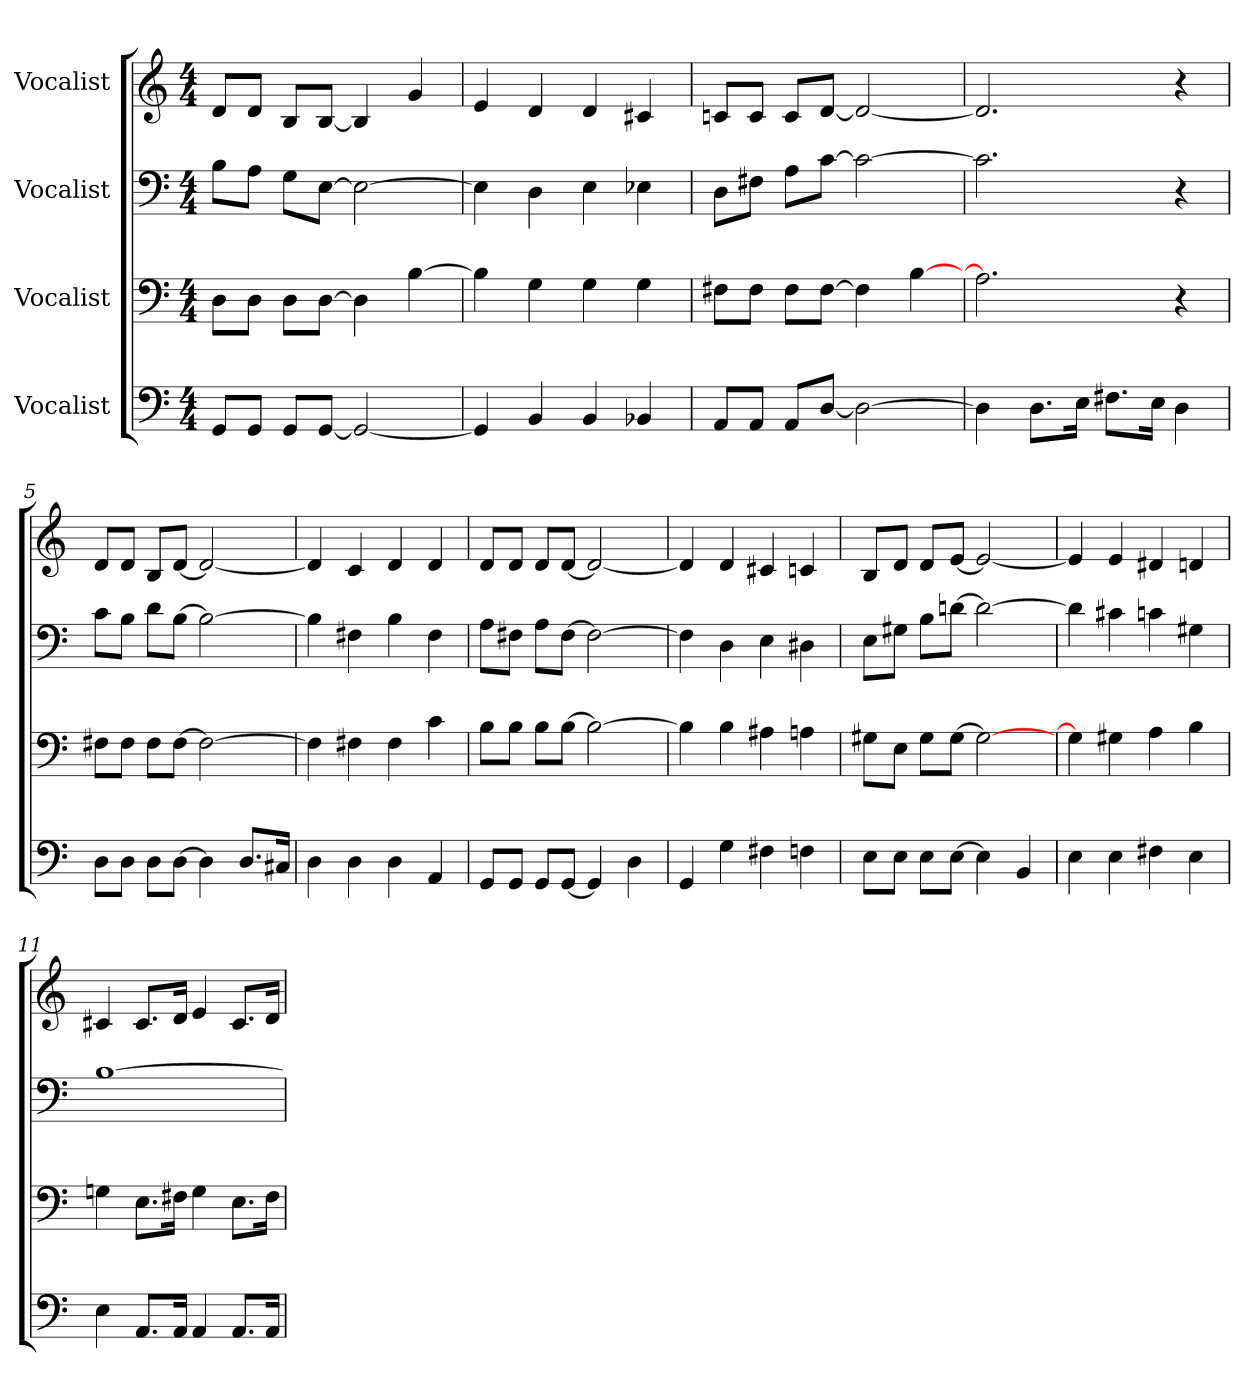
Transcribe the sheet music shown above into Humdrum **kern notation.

**kern	**kern	**kern	**kern
*part4	*part3	*part2	*part1
*staff4	*staff3	*staff2	*staff1
*I"Vocalist	*I"Vocalist	*I"Vocalist	*I"Vocalist
*M4/4	*M4/4	*M4/4	*M4/4
=1	=1	=1	=1
8GGL	8DL	8BL	8dL
8GGJ	8DJ	8AJ	8dJ
8GGL	8DL	8GL	8BL
[8GGJ	[8DJ	[8EJ	[8BJ
2GG_	4D]	2E_	4B]
.	[4B	.	4g
=2	=2	=2	=2
4GG]	4B]	4E]	4e
4BB	4G	4D	4d
4BB	4G	4E	4d
4BB-X	4G	4E-X	4c#X
=3	=3	=3	=3
8AAL	8F#XL	8DL	8cnL
8AAJ	8F#J	8F#XJ	8cJ
8AAL	8F#L	8AL	8cL
[8DJ	[8F#J	[8cJ	[8dJ
2D_	4F#]	2c_	2d_
.	[4B	.	.
=4	=4	=4	=4
4D]	2.A]	2.c]	2.d]
8.DL	.	.	.
16EJk	.	.	.
8.F#XL	.	.	.
16EJk	.	.	.
4D	4r	4r	4r
=5	=5	=5	=5
8DL	8F#XL	8cL	8dL
8DJ	8F#J	8BJ	8dJ
8DL	8F#L	8dL	8BL
[8DJ	[8F#J	[8BJ	[8dJ
4D]	2F#_	2B_	2d_
8.DL	.	.	.
16C#XJk	.	.	.
=6	=6	=6	=6
4D	4F#]	4B]	4d]
4D	4F#X	4F#X	4c
4D	4F#	4B	4d
4AA	4c	4F#	4d
=7	=7	=7	=7
8GGL	8BL	8AL	8dL
8GGJ	8BJ	8F#XJ	8dJ
8GGL	8BL	8AL	8dL
[8GGJ	[8BJ	[8F#J	[8dJ
4GG]	2B_	2F#_	2d_
4D	.	.	.
=8	=8	=8	=8
4GG	4B]	4F#]	4d]
4G	4B	4D	4d
4F#X	4A#X	4E	4c#X
4Fn	4An	4D#X	4cn
=9	=9	=9	=9
8EL	8G#XL	8EL	8BL
8EJ	8EJ	8G#XJ	8dJ
8EL	8G#L	8BL	8dL
[8EJ	[8G#J	[8dnJ	[8eJ
4E]	2G#_	2d_	2e_
4BB	.	.	.
=10	=10	=10	=10
4E	4G]	4d]	4e]
4E	4G#X	4c#X	4e
4F#X	4A	4cn	4d#X
4E	4B	4G#X	4dn
=11	=11	=11	=11
4E	4Gn	[1B	4c#X
8.AAL	8.EL	.	8.c#L
16AAJk	16F#XJk	.	16dJk
4AA	4G	.	4e
8.AAL	8.EL	.	8.c#L
16AAJk	16F#Jk	.	16dJk
=	=	=	=
*-	*-	*-	*-
